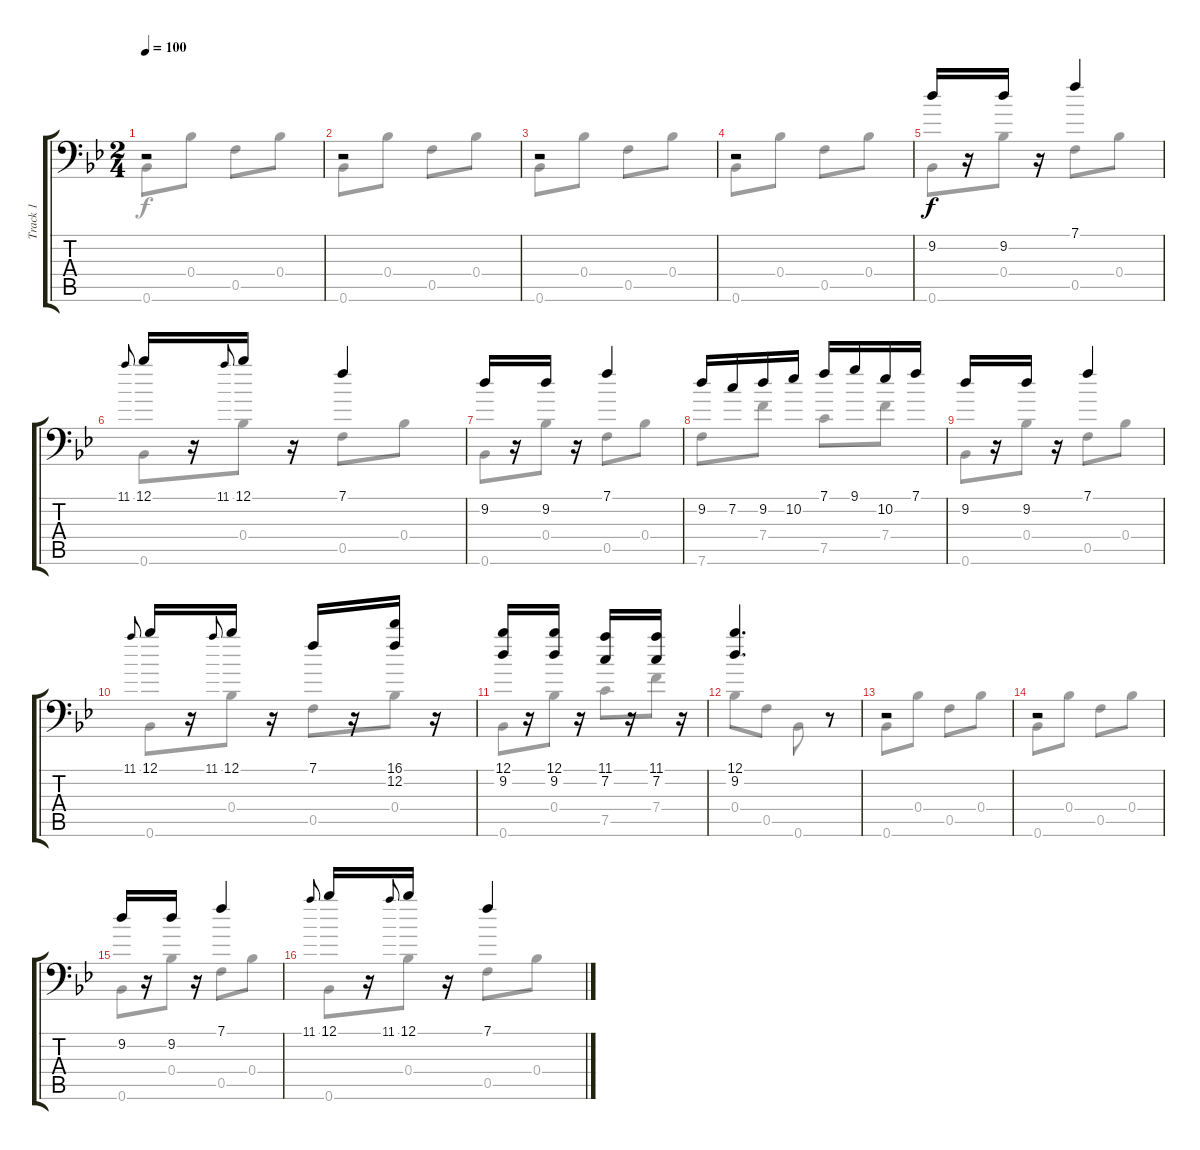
\track ("Track 1" "Track 1") {instrument acousticguitarsteel}
\staff {score tabs}
\tuning (Bb3 F3 D3 Bb2 F2 Bb1) {hide}
\voice
\ts (2 4)
\tempo 100
\clef f4
\ks bb
r.2{dy f instrument acousticguitarsteel} |
r.2 |
r.2 |
r.2 |
9.2.16 r.16 9.2.16 r.16 7.1.4 |
11.1.8{gr onbeat} 12.1.16 r.16 11.1.8{gr onbeat} 12.1.16 r.16 7.1.4 |
9.2.16 r.16 9.2.16 r.16 7.1.4 |
9.2.16 7.2.16 9.2.16 10.2.16 7.1.16 9.1.16 10.2.16 7.1.16 |
9.2.16 r.16 9.2.16 r.16 7.1.4 |
11.1.8{gr onbeat} 12.1.16 r.16 11.1.8{gr onbeat} 12.1.16 r.16 7.1.16 r.16 (16.1 12.2).16 r.16 |
(12.1 9.2).16 r.16 (12.1 9.2).16 r.16 (11.1 7.2).16 r.16 (11.1 7.2).16 r.16 |
(12.1 9.2).4{d} r.8 |
r.2 |
r.2 |
9.2.16 r.16 9.2.16 r.16 7.1.4 |
11.1.8{gr onbeat} 12.1.16 r.16 11.1.8{gr onbeat} 12.1.16 r.16 7.1.4
\voice
\clef f4
\ottava regular
\simile none
\ks bb
0.6.8{dy f} 0.4.8 0.5.8 0.4.8 |
0.6.8 0.4.8 0.5.8 0.4.8 |
0.6.8 0.4.8 0.5.8 0.4.8 |
0.6.8 0.4.8 0.5.8 0.4.8 |
0.6.8 0.4.8 0.5.8 0.4.8 |
0.6.8 0.4.8 0.5.8 0.4.8 |
0.6.8 0.4.8 0.5.8 0.4.8 |
7.6.8 7.4.8 7.5.8 7.4.8 |
0.6.8 0.4.8 0.5.8 0.4.8 |
0.6.8 0.4.8 0.5.8 0.4.8 |
0.6.8 0.4.8 7.5.8 7.4.8 |
0.4.8 0.5.8 0.6.8 r.8 |
0.6.8 0.4.8 0.5.8 0.4.8 |
0.6.8 0.4.8 0.5.8 0.4.8 |
0.6.8 0.4.8 0.5.8 0.4.8 |
0.6.8 0.4.8 0.5.8 0.4.8
